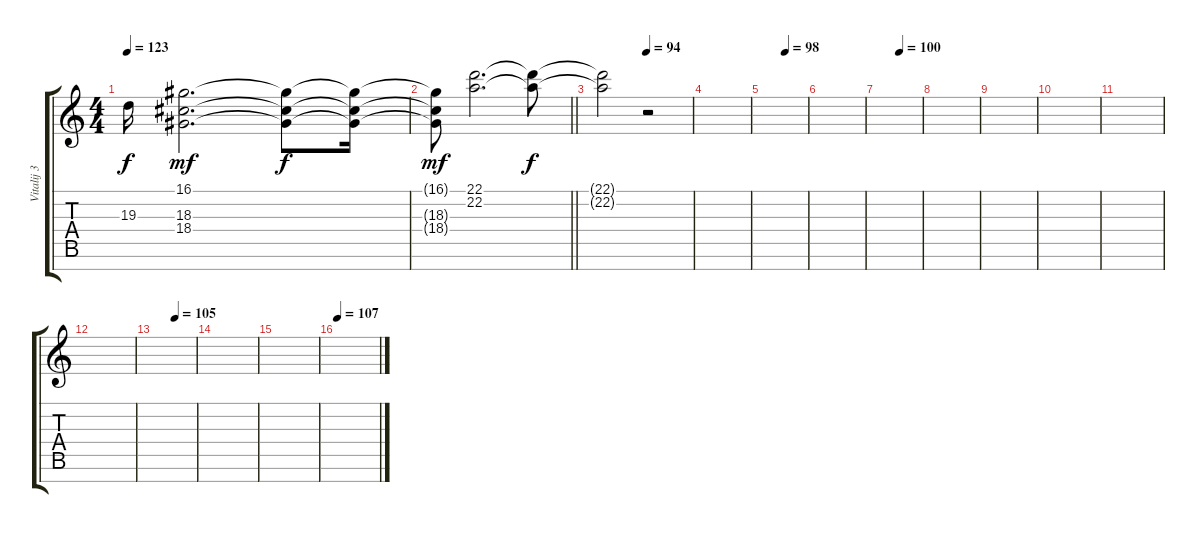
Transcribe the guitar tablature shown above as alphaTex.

\track ("Vitalij 3" "Vitalij 3") {instrument stringensemble1}
\staff {score tabs}
\tuning (E4 B3 G3 D3 A2 E2 B1) {hide}
\ts (4 4)
\tempo 123
\clef g2
\ks c
19.3{t}.16{dy f} (16.1 18.3 18.4).2{d dy mf} (16.1{t} 18.3{t} 18.4{t}).8{dy f} (16.1{t} 18.3{t} 18.4{t}).16 |
\barLineRight lightlight
(16.1{t} 18.3{t} 18.4{t}).8{dy mf} (22.1 22.2).2{d} (22.1{t} 22.2{t}).8{dy f} |
\section ("" "")
\tempo (94 0.5)
(22.1{t} 22.2{t}).2 r.2 |
|
\tempo (98 0.5)
|
|
\tempo (100 0.5)
|
|
|
|
|
|
\tempo (105 0.5)
|
|
|
\tempo 107
